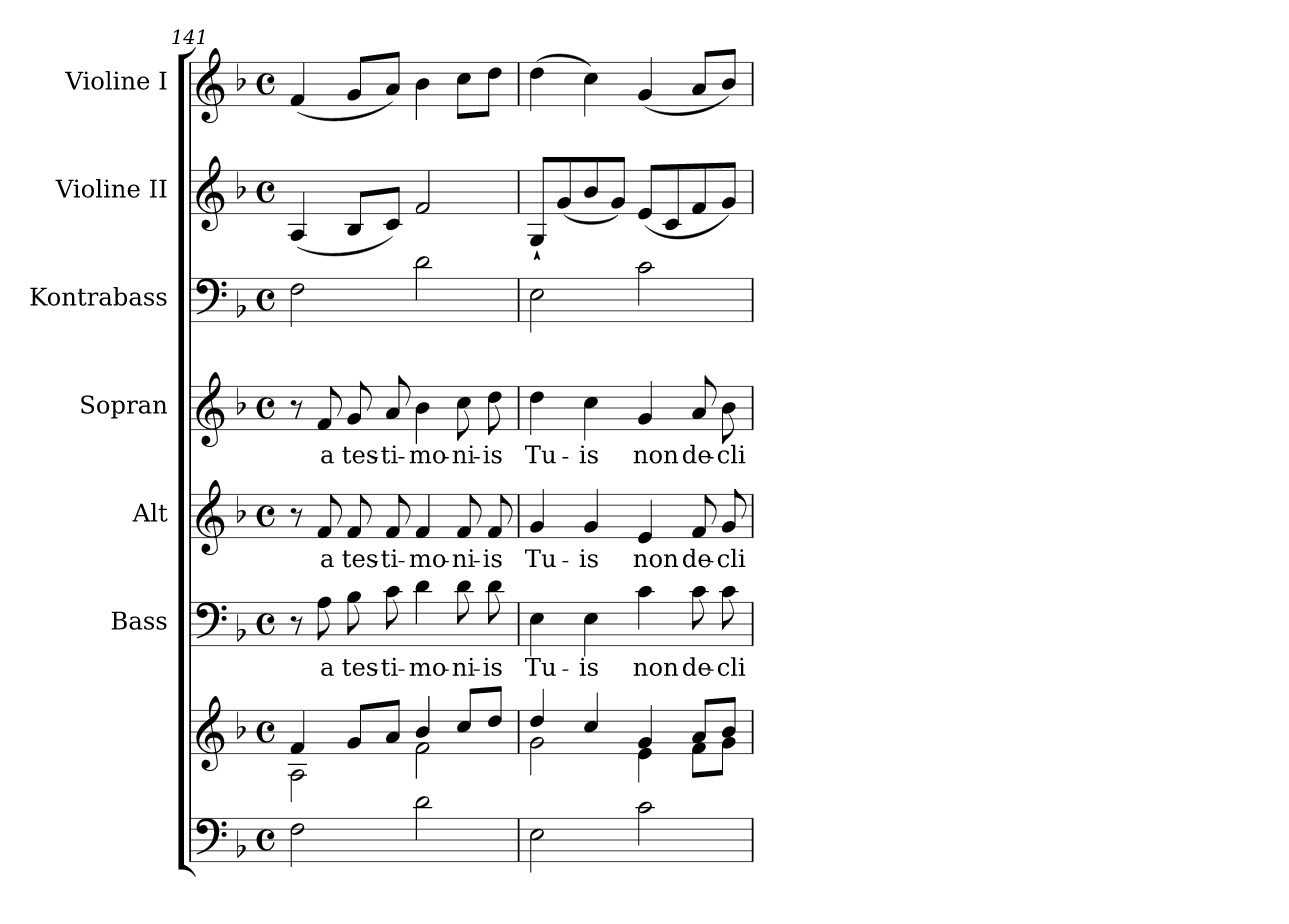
**kern	**kern	**kern	**text	**kern	**text	**kern	**text	**kern	**kern	**kern
*part7	*part7	*part6	*part6	*part5	*part5	*part4	*part4	*part3	*part2	*part1
*staff8	*staff7	*staff6	*staff6	*staff5	*staff5	*staff4	*staff4	*staff3	*staff2	*staff1
*	*	*I"Bass	*	*I"Alt	*	*I"Sopran	*	*I"Kontrabass	*I"Violine II	*I"Violine I
*	*	*I'B.	*	*I'A.	*	*I'S.	*	*I'Kb.	*I'Vl. II	*I'Vl. I
*clefF4	*clefG2	*clefF4	*	*clefG2	*	*clefG2	*	*clefF4	*clefG2	*clefG2
*	*	*	*	*	*	*	*	*ITrd7c12	*	*
*k[b-]	*k[b-]	*k[b-]	*	*k[b-]	*	*k[b-]	*	*k[b-]	*k[b-]	*k[b-]
*F:	*F:	*F:	*	*F:	*	*F:	*	*F:	*F:	*F:
*M4/4	*M4/4	*M4/4	*	*M4/4	*	*M4/4	*	*M4/4	*M4/4	*M4/4
*met(c)	*met(c)	*met(c)	*	*met(c)	*	*met(c)	*	*met(c)	*met(c)	*met(c)
=141	=141	=141	=141	=141	=141	=141	=141	=141	=141	=141
*	*^	*	*	*	*	*	*	*	*	*
2F\	4f/	2A\	8r	.	8r	.	8r	.	2FF\	(<4A/	(<4f/
!	!	!	!	!LO:LY:b	!	!LO:LY:b	!	!LO:LY:b	!	!	!
.	.	.	8A\	a	8f/	a	8f/	a	.	.	.
!	!	!	!	!LO:LY:b	!	!LO:LY:b	!	!LO:LY:b	!	!	!
.	8g/L	.	8B-\	tes-	8f/	tes-	8g/	tes-	.	8B-/L	8g/L
!	!	!	!	!LO:LY:b	!	!LO:LY:b	!	!LO:LY:b	!	!	!
.	8a/J	.	8c\	-ti-	8f/	-ti-	8a/	-ti-	.	8c/J)	8a/J)
!	!	!	!	!LO:LY:b	!	!LO:LY:b	!	!LO:LY:b	!	!	!
2d\	4b-/	2f\	4d\	-mo-	4f/	-mo-	4b-\	-mo-	2D\	2f/	4b-\
!	!	!	!	!LO:LY:b	!	!LO:LY:b	!	!LO:LY:b	!	!	!
.	8cc/L	.	8d\	-ni-	8f/	-ni-	8cc\	-ni-	.	.	8cc\L
!	!	!	!	!LO:LY:b	!	!LO:LY:b	!	!LO:LY:b	!	!	!
.	8dd/J	.	8d\	-is	8f/	-is	8dd\	-is	.	.	8dd\J
=142	=142	=142	=142	=142	=142	=142	=142	=142	=142	=142	=142
!	!	!	!	!LO:LY:b	!	!LO:LY:b	!	!LO:LY:b	!	!	!
2E\	4dd/	2g\	4E\	Tu-	4g/	Tu-	4dd\	Tu-	2EE\	8G`</L	(>4dd\
.	.	.	.	.	.	.	.	.	.	(<8g/	.
!	!	!	!	!LO:LY:b	!	!LO:LY:b	!	!LO:LY:b	!	!	!
.	4cc/	.	4E\	-is	4g/	-is	4cc\	-is	.	8b-/	4cc\)
.	.	.	.	.	.	.	.	.	.	8g/J)	.
!	!	!	!	!LO:LY:b	!	!LO:LY:b	!	!LO:LY:b	!	!	!
2c\	4g/	4e\	4c\	non	4e/	non	4g/	non	2C\	(<8e/L	(<4g/
.	.	.	.	.	.	.	.	.	.	8c/	.
!	!	!	!	!LO:LY:b	!	!LO:LY:b	!	!LO:LY:b	!	!	!
.	8a/L	8f\L	8c\	de-	8f/	de-	8a/	de-	.	8f/	8a/L
!	!	!	!	!LO:LY:b	!	!LO:LY:b	!	!LO:LY:b	!	!	!
.	8b-/J	8g\J	8c\	-cli-	8g/	-cli-	8b-\	-cli-	.	8g/J)	8b-/J)
*	*v	*v	*	*	*	*	*	*	*	*	*
=	=	=	=	=	=	=	=	=	=	=
*-	*-	*-	*-	*-	*-	*-	*-	*-	*-	*-
